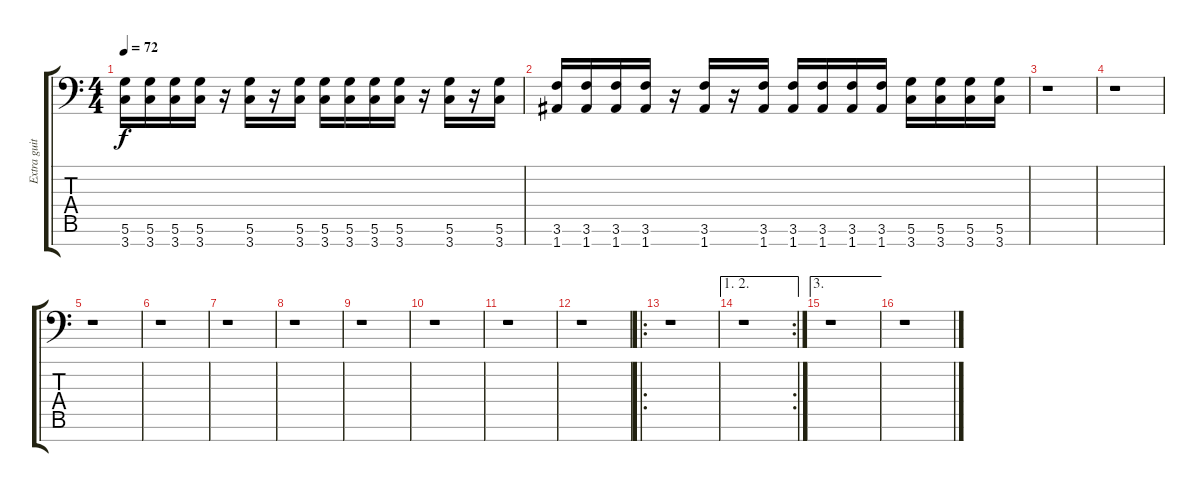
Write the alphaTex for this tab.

\track ("Extra guitar" "Extra guit") {instrument overdrivenguitar}
\staff {score tabs}
\tuning (D4 A3 F3 C3 G2 D2 A1) {hide}
\ts (4 4)
\tempo 72
\clef f4
\ks c
(5.6 3.7).16{dy f} (5.6 3.7).16 (5.6 3.7).16 (5.6 3.7).16 r.16 (5.6 3.7).16 r.16 (5.6 3.7).16 (5.6 3.7).16 (5.6 3.7).16 (5.6 3.7).16 (5.6 3.7).16 r.16 (5.6 3.7).16 r.16 (5.6 3.7).16 |
(3.6 1.7).16 (3.6 1.7).16 (3.6 1.7).16 (3.6 1.7).16 r.16 (3.6 1.7).16 r.16 (3.6 1.7).16 (3.6 1.7).16 (3.6 1.7).16 (3.6 1.7).16 (3.6 1.7).16 (5.6 3.7).16 (5.6 3.7).16 (5.6 3.7).16 (5.6 3.7).16 |
r.1 |
r.1 |
r.1 |
r.1 |
r.1 |
r.1 |
r.1 |
r.1 |
r.1 |
r.1 |
\ro
r.1 |
\ae (1 2)
\rc 2
r.1 |
\ae 3
r.1 |
r.1
